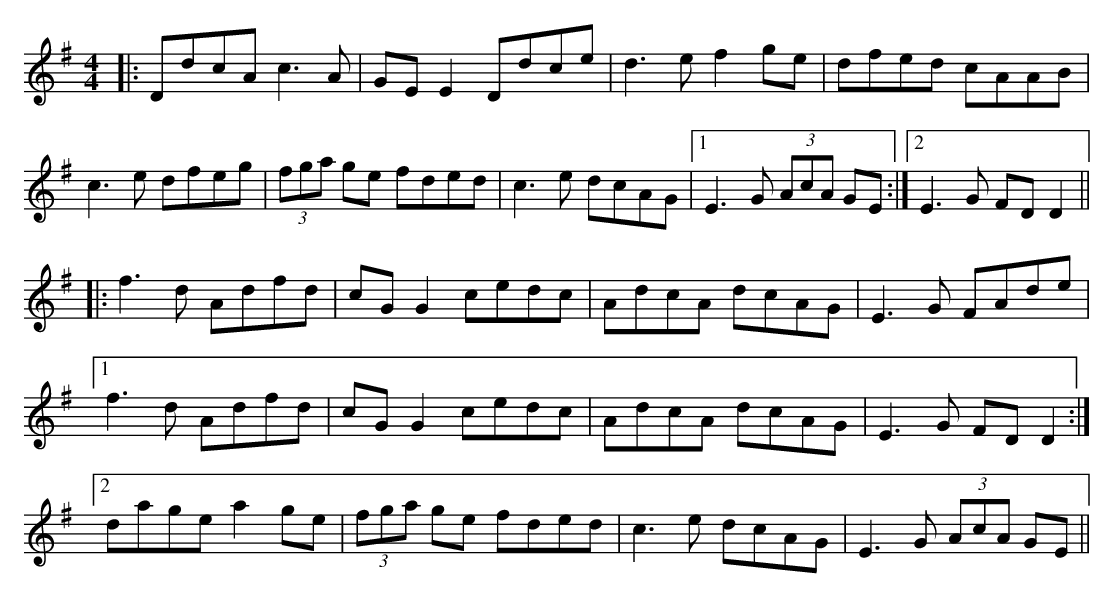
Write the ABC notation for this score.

X:1
M:4/4
K:G
|:DdcA c3A|GE E2 Ddce|d3e f2ge|dfed cAAB|
c3e dfeg|(3fga ge fded|c3e dcAG|1 E3G (3AcA GE:|2 E3G FDD2||
|:f3d Adfd|cG G2 cedc|AdcA dcAG|E3G FAde|
[1 f3d Adfd|cG G2 cedc|AdcA dcAG|E3G FDD2:|
[2 dage a2ge|(3fga ge fded|c3e dcAG|E3G (3AcA GE||
